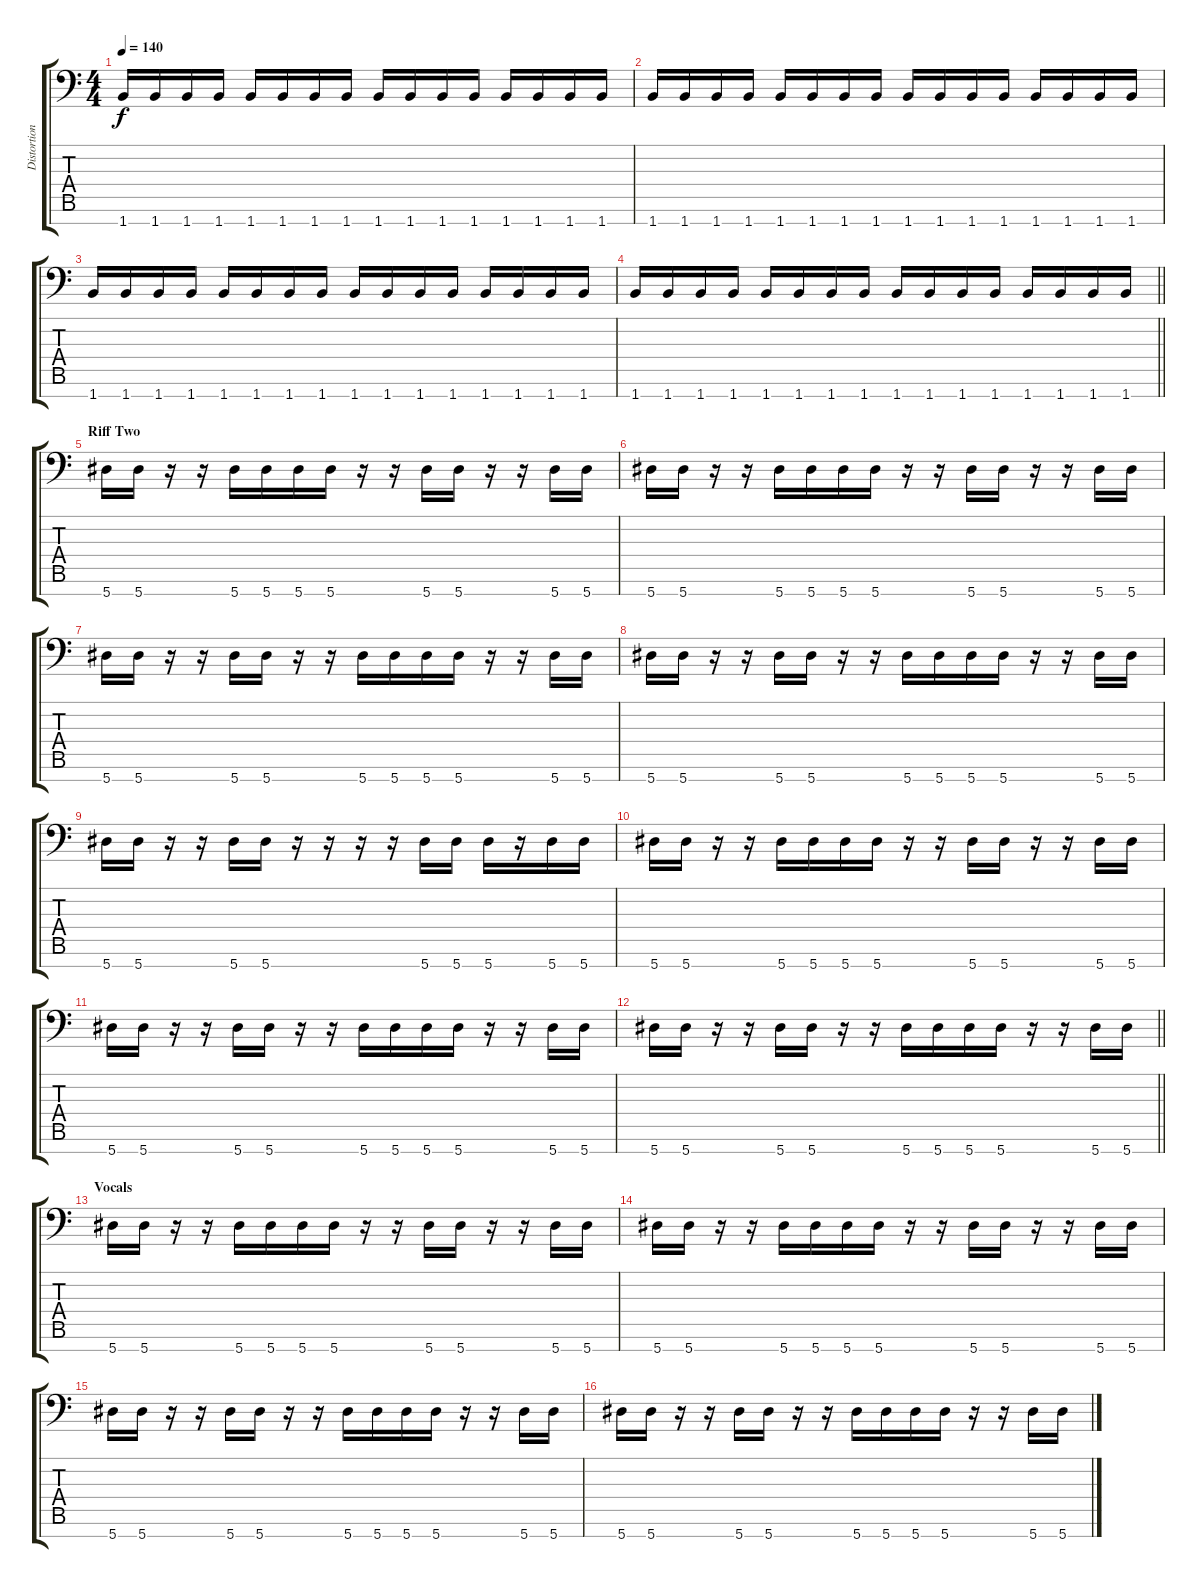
\track ("Distortion One" "Distortion") {instrument distortionguitar}
\staff {score tabs}
\tuning (Eb4 Bb3 F3 Eb3 Bb2 F2 Bb1) {hide}
\ts (4 4)
\tempo 140
\clef f4
\ks c
1.7.16{dy f} 1.7.16 1.7.16 1.7.16 1.7.16 1.7.16 1.7.16 1.7.16 1.7.16 1.7.16 1.7.16 1.7.16 1.7.16 1.7.16 1.7.16 1.7.16 |
1.7.16 1.7.16 1.7.16 1.7.16 1.7.16 1.7.16 1.7.16 1.7.16 1.7.16 1.7.16 1.7.16 1.7.16 1.7.16 1.7.16 1.7.16 1.7.16 |
1.7.16 1.7.16 1.7.16 1.7.16 1.7.16 1.7.16 1.7.16 1.7.16 1.7.16 1.7.16 1.7.16 1.7.16 1.7.16 1.7.16 1.7.16 1.7.16 |
\barLineRight lightlight
1.7.16 1.7.16 1.7.16 1.7.16 1.7.16 1.7.16 1.7.16 1.7.16 1.7.16 1.7.16 1.7.16 1.7.16 1.7.16 1.7.16 1.7.16 1.7.16 |
\section ("" "Riff Two")
5.7.16 5.7.16 r.16 r.16 5.7.16 5.7.16 5.7.16 5.7.16 r.16 r.16 5.7.16 5.7.16 r.16 r.16 5.7.16 5.7.16 |
5.7.16 5.7.16 r.16 r.16 5.7.16 5.7.16 5.7.16 5.7.16 r.16 r.16 5.7.16 5.7.16 r.16 r.16 5.7.16 5.7.16 |
5.7.16 5.7.16 r.16 r.16 5.7.16 5.7.16 r.16 r.16 5.7.16 5.7.16 5.7.16 5.7.16 r.16 r.16 5.7.16 5.7.16 |
5.7.16 5.7.16 r.16 r.16 5.7.16 5.7.16 r.16 r.16 5.7.16 5.7.16 5.7.16 5.7.16 r.16 r.16 5.7.16 5.7.16 |
5.7.16 5.7.16 r.16 r.16 5.7.16 5.7.16 r.16 r.16 r.16 r.16 5.7.16 5.7.16 5.7.16 r.16 5.7.16 5.7.16 |
5.7.16 5.7.16 r.16 r.16 5.7.16 5.7.16 5.7.16 5.7.16 r.16 r.16 5.7.16 5.7.16 r.16 r.16 5.7.16 5.7.16 |
5.7.16 5.7.16 r.16 r.16 5.7.16 5.7.16 r.16 r.16 5.7.16 5.7.16 5.7.16 5.7.16 r.16 r.16 5.7.16 5.7.16 |
\barLineRight lightlight
5.7.16 5.7.16 r.16 r.16 5.7.16 5.7.16 r.16 r.16 5.7.16 5.7.16 5.7.16 5.7.16 r.16 r.16 5.7.16 5.7.16 |
\section ("" "Vocals")
5.7.16 5.7.16 r.16 r.16 5.7.16 5.7.16 5.7.16 5.7.16 r.16 r.16 5.7.16 5.7.16 r.16 r.16 5.7.16 5.7.16 |
5.7.16 5.7.16 r.16 r.16 5.7.16 5.7.16 5.7.16 5.7.16 r.16 r.16 5.7.16 5.7.16 r.16 r.16 5.7.16 5.7.16 |
5.7.16 5.7.16 r.16 r.16 5.7.16 5.7.16 r.16 r.16 5.7.16 5.7.16 5.7.16 5.7.16 r.16 r.16 5.7.16 5.7.16 |
5.7.16 5.7.16 r.16 r.16 5.7.16 5.7.16 r.16 r.16 5.7.16 5.7.16 5.7.16 5.7.16 r.16 r.16 5.7.16 5.7.16
